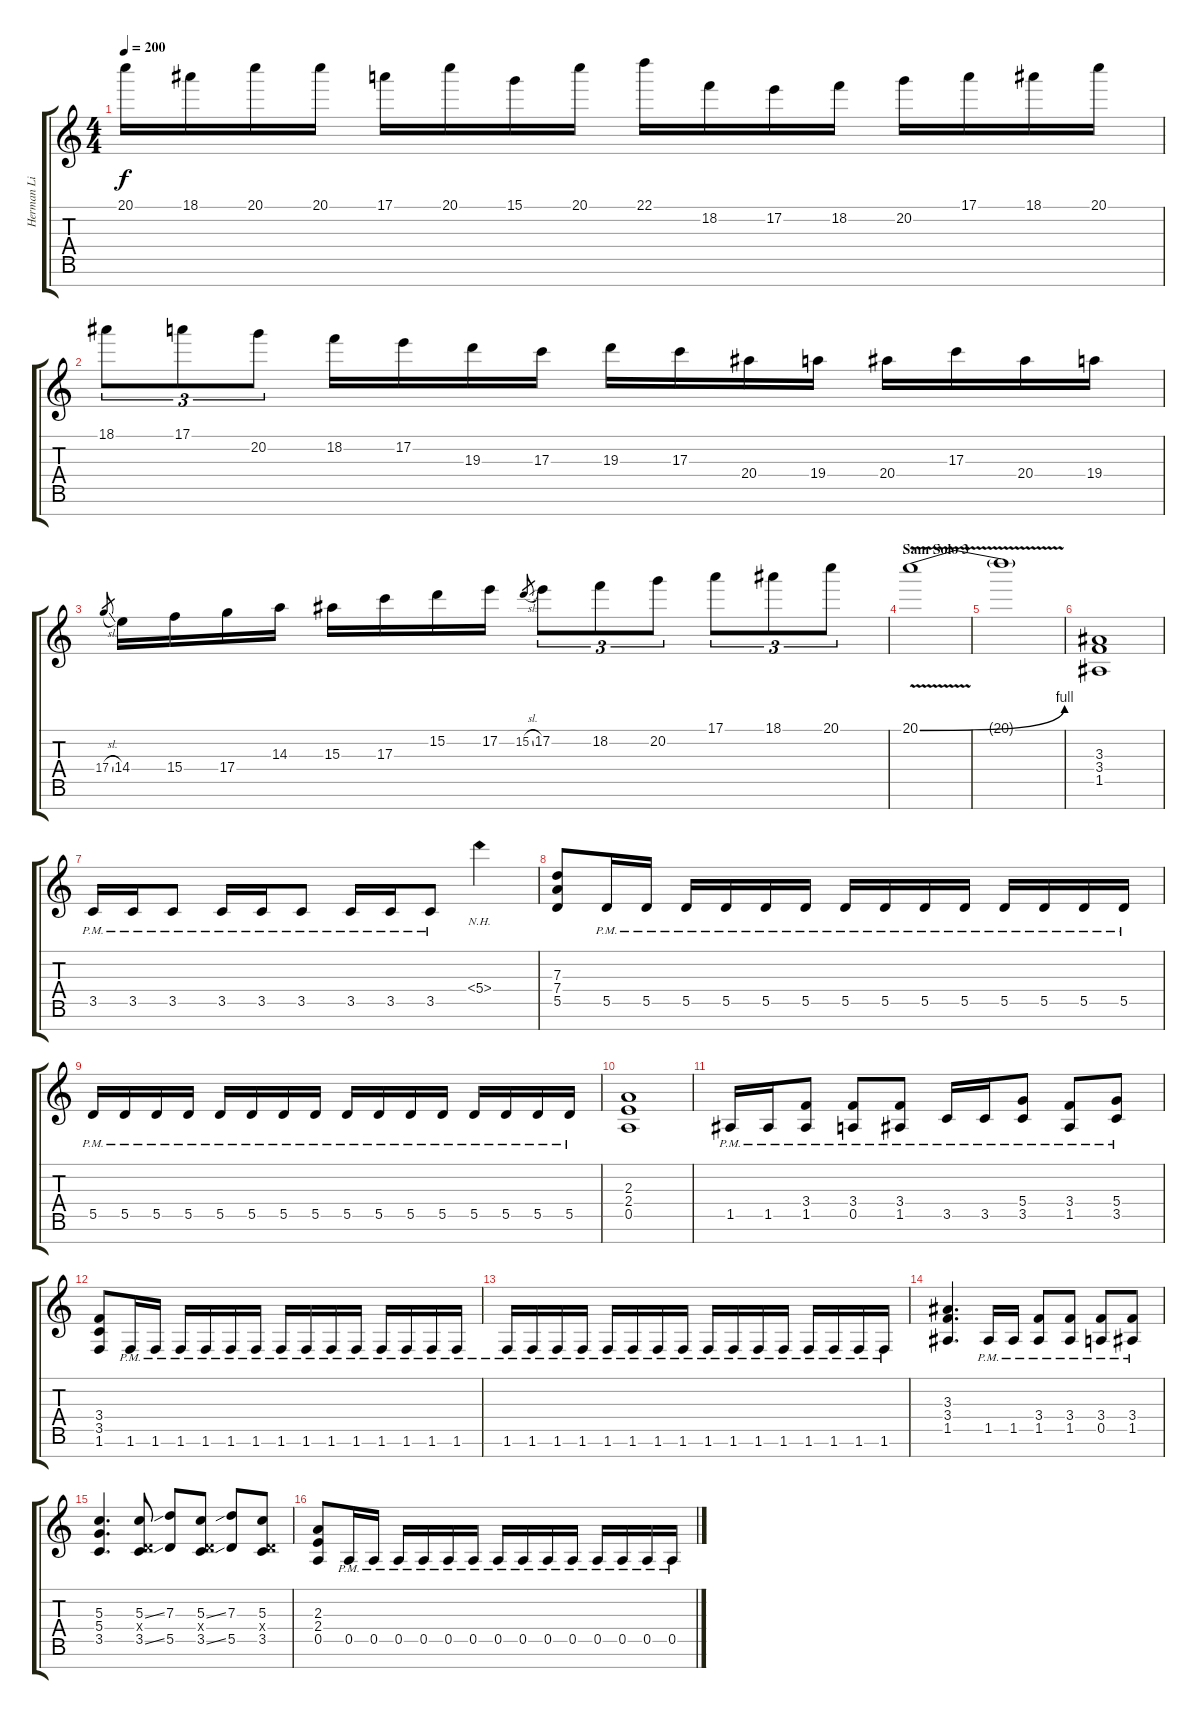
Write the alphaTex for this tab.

\track ("Herman Li | Lead" "Herman Li ") {instrument distortionguitar}
\staff {score tabs}
\tuning (E4 B3 G3 D3 A2 E2 B1) {hide}
\ts (4 4)
\tempo 200
\clef g2
\ks c
20.1.16{dy f} 18.1.16 20.1.16 20.1.16 17.1.16 20.1.16 15.1.16 20.1.16 22.1.16 18.2.16 17.2.16 18.2.16 20.2.16 17.1.16 18.1.16 20.1.16 |
18.1.8{tu (3 2)} 17.1.8{tu (3 2)} 20.2.8{tu (3 2)} 18.2.16 17.2.16 19.3.16 17.3.16 19.3.16 17.3.16 20.4.16 19.4.16 20.4.16 17.3.16 20.4.16 19.4.16 |
17.4{sl}.8{gr} 14.4.16 15.4.16 17.4.16 14.3.16 15.3.16 17.3.16 15.2.16 17.2.16 15.2{sl}.8{gr} 17.2.8{tu (3 2)} 18.2.8{tu (3 2)} 20.2.8{tu (3 2)} 17.1.8{tu (3 2)} 18.1.8{tu (3 2)} 20.1.8{tu (3 2)} |
\section ("" "Sam Solo 3")
20.1{be (bend 0 0 60 4) v}.1 |
20.1{t}.1 |
(3.3 3.4 1.5).1 |
3.5{pm}.16 3.5{pm}.16 3.5{pm}.8 3.5{pm}.16 3.5{pm}.16 3.5{pm}.8 3.5{pm}.16 3.5{pm}.16 3.5{pm}.8 5.4{nh}.4 |
(7.3 7.4 5.5).8 5.5{pm}.16 5.5{pm}.16 5.5{pm}.16 5.5{pm}.16 5.5{pm}.16 5.5{pm}.16 5.5{pm}.16 5.5{pm}.16 5.5{pm}.16 5.5{pm}.16 5.5{pm}.16 5.5{pm}.16 5.5{pm}.16 5.5{pm}.16 |
5.5{pm}.16 5.5{pm}.16 5.5{pm}.16 5.5{pm}.16 5.5{pm}.16 5.5{pm}.16 5.5{pm}.16 5.5{pm}.16 5.5{pm}.16 5.5{pm}.16 5.5{pm}.16 5.5{pm}.16 5.5{pm}.16 5.5{pm}.16 5.5{pm}.16 5.5{pm}.16 |
(2.3 2.4 0.5).1 |
1.5{pm}.16 1.5{pm}.16 (3.4{pm} 1.5{pm}).8 (3.4{pm} 0.5{pm}).8 (3.4{pm} 1.5{pm}).8 3.5{pm}.16 3.5{pm}.16 (5.4{pm} 3.5{pm}).8 (3.4{pm} 1.5{pm}).8 (5.4{pm} 3.5{pm}).8 |
(3.4 3.5 1.6).8 1.6{pm}.16 1.6{pm}.16 1.6{pm}.16 1.6{pm}.16 1.6{pm}.16 1.6{pm}.16 1.6{pm}.16 1.6{pm}.16 1.6{pm}.16 1.6{pm}.16 1.6{pm}.16 1.6{pm}.16 1.6{pm}.16 1.6{pm}.16 |
1.6{pm}.16 1.6{pm}.16 1.6{pm}.16 1.6{pm}.16 1.6{pm}.16 1.6{pm}.16 1.6{pm}.16 1.6{pm}.16 1.6{pm}.16 1.6{pm}.16 1.6{pm}.16 1.6{pm}.16 1.6{pm}.16 1.6{pm}.16 1.6{pm}.16 1.6{pm}.16 |
(3.3 3.4 1.5).4{d} 1.5{pm}.16 1.5{pm}.16 (3.4{pm} 1.5{pm}).8 (3.4{pm} 1.5{pm}).8 (3.4{pm} 0.5{pm}).8 (3.4{pm} 1.5{pm}).8 |
(5.3 5.4 3.5).4{d} (5.3{ss} 0.4{x} 3.5{ss}).8 (7.3 5.5).8 (5.3{ss} 0.4{x} 3.5{ss}).8 (7.3 5.5).8 (5.3 0.4{x} 3.5).8 |
(2.3 2.4 0.5).8 0.5{pm}.16 0.5{pm}.16 0.5{pm}.16 0.5{pm}.16 0.5{pm}.16 0.5{pm}.16 0.5{pm}.16 0.5{pm}.16 0.5{pm}.16 0.5{pm}.16 0.5{pm}.16 0.5{pm}.16 0.5{pm}.16 0.5{pm}.16
